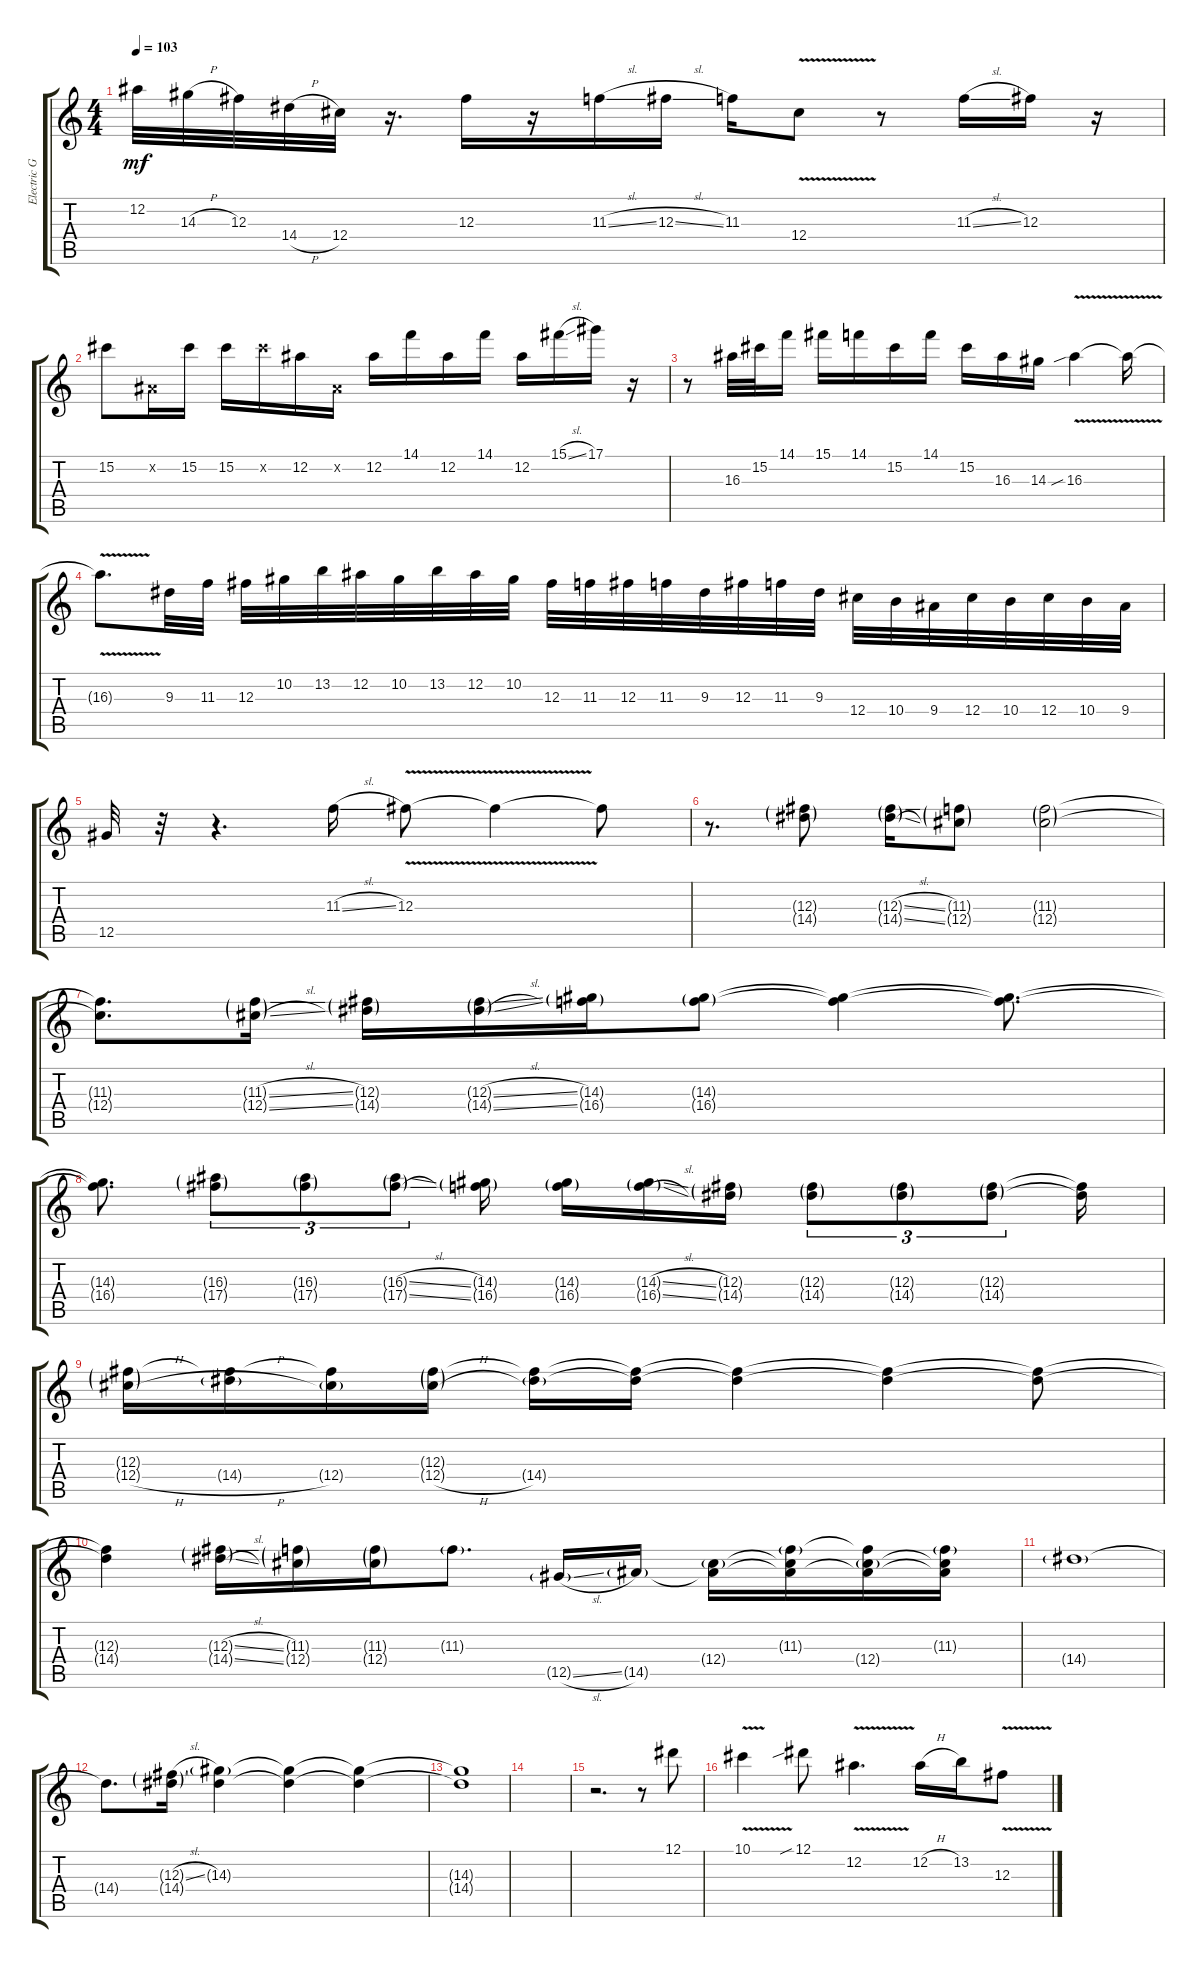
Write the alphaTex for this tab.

\track ("Electric Guitar" "Electric G") {instrument electricguitarclean}
\staff {score tabs}
\tuning (Eb4 Bb3 Gb3 Db3 Ab2 Eb2) {hide}
\ts (4 4)
\tempo 103
\clef g2
\ks c
12.2.32{dy mf} 14.3{h}.32 12.3.32 14.4{h}.32 12.4.32 r.16{d} 12.3.16 r.16 11.3{sl}.16 12.3{sl}.16 11.3.16 12.4{v}.8 r.8 11.3{sl}.16 12.3.16 r.16 |
15.2.8 0.2{x}.16 15.2.16 15.2.16 15.2{x}.16 12.2.16 0.2{x}.16 12.2.16 14.1.16 12.2.16 14.1.16 12.2.16 15.1{sl}.16 17.1.16 r.16 |
r.8 16.3.32 15.2.32 14.1.16 15.1.16 14.1.16 15.2.16 14.1.16 15.2.16 16.3.16 14.3.16 16.3{v sib}.4 16.3{v t}.16 |
16.3{v t}.8{d} 9.3.32 11.3.32 12.3.32 10.2.32 13.2.32 12.2.32 10.2.32 13.2.32 12.2.32 10.2.32 12.3.32 11.3.32 12.3.32 11.3.32 9.3.32 12.3.32 11.3.32 9.3.32 12.4.32 10.4.32 9.4.32 12.4.32 10.4.32 12.4.32 10.4.32 9.4.32 |
12.5.32 r.32 r.4{d} 11.3{sl}.16 12.3{v}.8 12.3{t}.4 12.3{t}.8 |
r.8{d} (12.3{g} 14.4{g}).8 (12.3{sl g} 14.4{sl g}).16 (11.3{g} 12.4{g}).8 (11.3{g} 12.4{g}).2 |
(11.3{t} 12.4{t}).8{d} (11.3{sl g} 12.4{sl g}).16 (12.3{g} 14.4{g}).16 (12.3{sl g} 14.4{sl g}).16 (14.3{g} 16.4{g}).16 (14.3{g} 16.4{g}).8 (14.3{t} 16.4{t}).4 (14.3{t} 16.4{t}).8{d} |
(14.3{t} 16.4{t}).8{d} (16.3{g} 17.4{g}).8{tu (3 2)} (16.3{g} 17.4{g}).8{tu (3 2)} (16.3{sl g} 17.4{sl g}).8{tu (3 2)} (14.3{g} 16.4{g}).16 (14.3{g} 16.4{g}).16 (14.3{sl g} 16.4{sl g}).16 (12.3{g} 14.4{g}).16 (12.3{g} 14.4{g}).8{tu (3 2)} (12.3{g} 14.4{g}).8{tu (3 2)} (12.3{g} 14.4{g}).8{tu (3 2)} (12.3{t} 14.4{t}).16 |
(12.3{g} 12.4{h g}).16 (12.3{t} 14.4{h g}).16 (12.3{t} 12.4{g}).16 (12.3{g} 12.4{h g}).16 (12.3{t} 14.4{g}).16 (12.3{t} 14.4{t}).16 (12.3{t} 14.4{t}).4 (12.3{t} 14.4{t}).4 (12.3{t} 14.4{t}).8 |
(12.3{t} 14.4{t}).4 (12.3{sl g} 14.4{sl g}).16 (11.3{g} 12.4{g}).16 (11.3{g} 12.4{g}).16 11.3{g}.8{d} 12.5{sl g}.16 14.5{g}.16 (12.4{g} 14.5{t}).16 (11.3{g} 12.4{t} 14.5{t}).16 (11.3{t} 12.4{g} 14.5{t}).16 (11.3{g} 12.4{t} 14.5{t}).16 |
14.4{g}.1 |
14.4{t}.8{d} (12.3{sl g} 14.4{g}).16 (14.3{g} 14.4{t}).4 (14.3{t} 14.4{t}).4 (14.3{t} 14.4{t}).4 |
(14.3{t} 14.4{t}).1 |
|
r.2{d} r.8 12.1.8 |
10.1{v}.4 12.1{sib}.8 12.2{v}.4{d} 12.2{h}.16 13.2.16 12.3{v}.8
